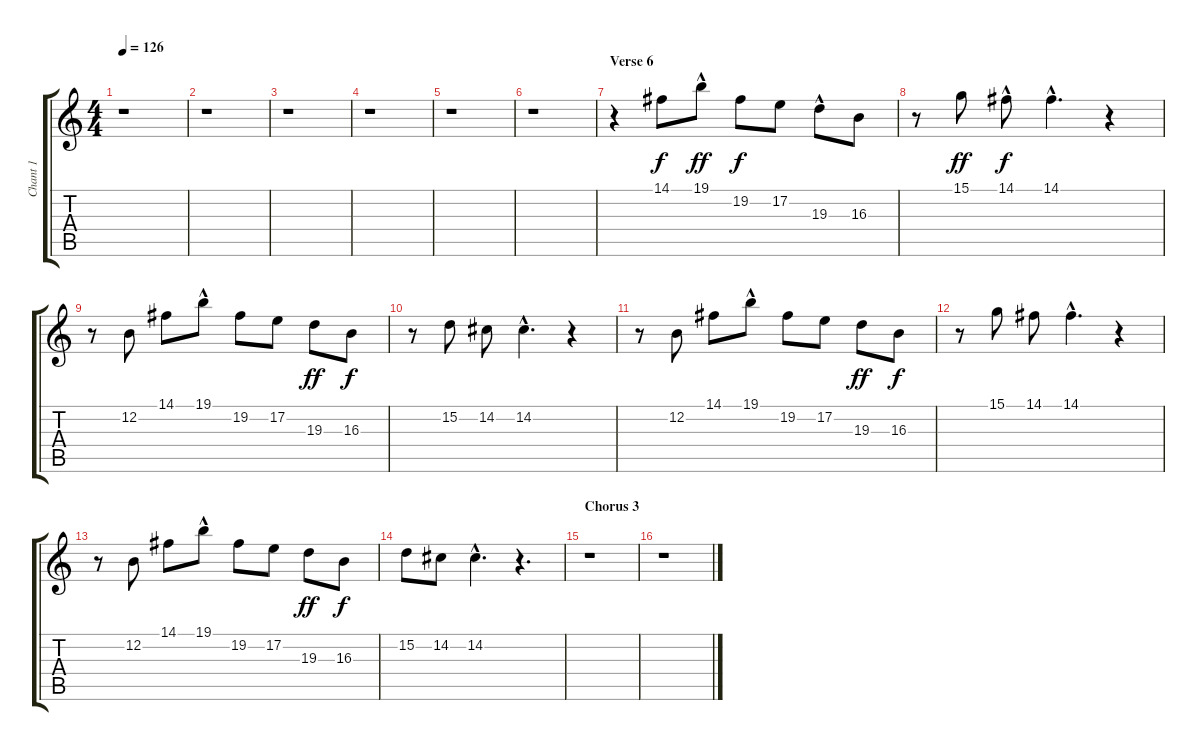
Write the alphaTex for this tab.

\track ("Chant 1" "Chant 1") {instrument lead3calliope}
\staff {score tabs}
\tuning (E4 B3 G3 D3 A2 E2) {hide}
\ts (4 4)
\tempo 126
\clef g2
\ks c
r.1{dy f} |
r.1 |
r.1 |
r.1 |
r.1 |
r.1 |
\section ("" "Verse 6")
r.4 14.1.8 19.1{hac}.8{dy ff} 19.2.8{dy f} 17.2.8 19.3{hac}.8 16.3.8 |
r.8 15.1.8{dy ff} 14.1{hac}.8{dy f} 14.1{hac}.4{d} r.4 |
r.8 12.2.8 14.1.8 19.1{hac}.8 19.2.8 17.2.8 19.3.8{dy ff} 16.3.8{dy f} |
r.8 15.2.8 14.2.8 14.2{hac}.4{d} r.4 |
r.8 12.2.8 14.1.8 19.1{hac}.8 19.2.8 17.2.8 19.3.8{dy ff} 16.3.8{dy f} |
r.8 15.1.8 14.1.8 14.1{hac}.4{d} r.4 |
r.8 12.2.8 14.1.8 19.1{hac}.8 19.2.8 17.2.8 19.3.8{dy ff} 16.3.8{dy f} |
15.2.8 14.2.8 14.2{hac}.4{d} r.4{d} |
\section ("" "Chorus 3")
r.1 |
r.1
